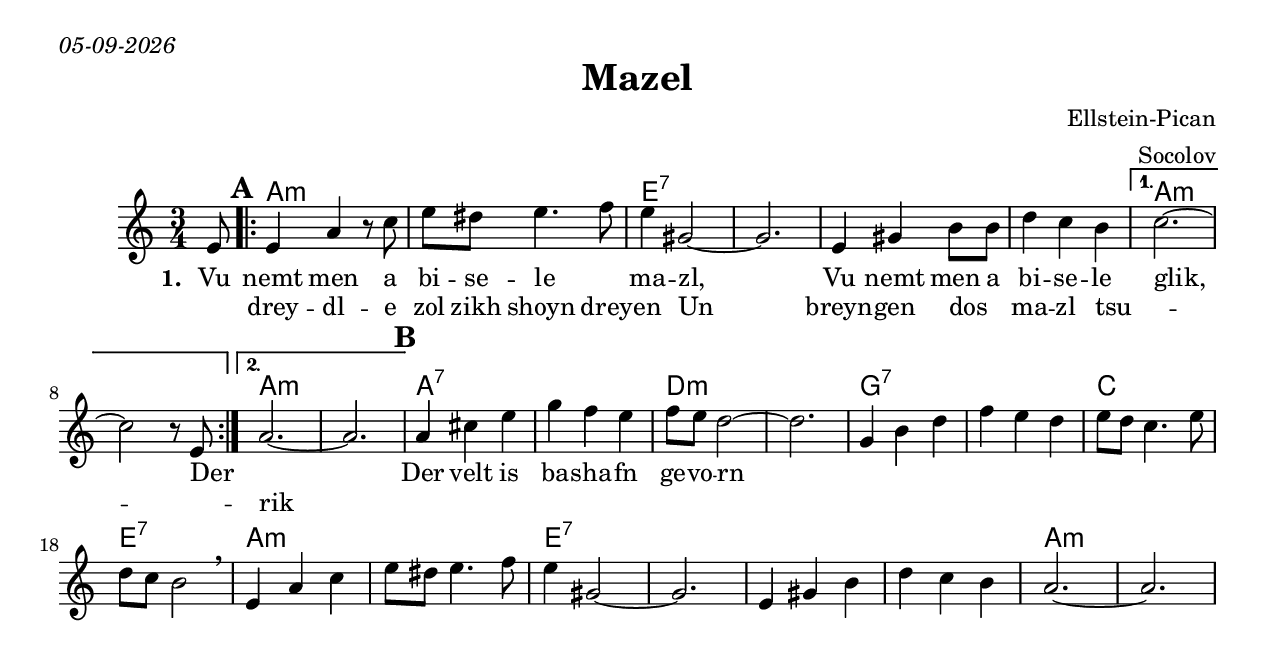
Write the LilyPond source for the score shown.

\version "2.18.0"
\include "english.ly"
\paper{
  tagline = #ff
  print-all-headers = ##t
  #(set-paper-size "letter")
}
date = #(strftime "%d-%m-%Y" (localtime (current-time)))

\markup{ \italic{ \date }  }

%\markup{ Got something to say? }

global = {
  \clef treble
  \key a \minor
  \time 3/4
  \set Score.markFormatter = #format-mark-box-alphabet
}

%#################################### Melody ########################
%melody =  \transpose c d \relative c' {  %transpose for clarinet
melody = \relative c' {
  \global
  \partial 8*1 e8  %lead in notes

  \repeat volta 2{
    \mark \default
    e4 a r8  c
    e8 ds e4. f8
    e4 gs,2~
    gs2.

    e4 gs b8 b
    d4 c b
  }
  \alternative {
    { c2.~ c2 r8 e,}
    {a2.~ a2.}
  }

  %b
  \mark \default
  a4 cs e
  g4 f e
  f8 e d2~
  d2.

  g,4 b d
  f4 e d
  e8 d c4. e8|
  d8 c b2  \breathe  % \bar"||"

  e,4 a c
  e8 ds e4. f8
  e4 gs,2~
  gs2.

  e4 gs b
  d4 c b
  a2.~ a2.


}
%################################# Lyrics #####################

\addlyrics{ \set stanza = #"1. "
            Vu nemt men a bi -- se -- le  _ ma -- zl,
            Vu nemt men a bi -- se -- le glik, Der

        _ Der velt is ba -- sha -- fn ge -- vo -- rn
            %{_ Di velt iz ba -- sha -- fn far ye -- dn,
            Ba --sha -- fn far ye -- dn va glaykh.
            Oy, vu nemt men a bisele,
            Khotsh nor a  bisele mazl, a bisele glik?
            Oy, vu nemt men a bisele Khotsh nor a bisele
            mazl, a bisele glik?  %}

}
\addlyrics {
            _ drey -- dl -- e   zol zikh  shoyn  drey -- en
            Un breyn -- gen dos _ ma -- zl tsu -- _ _ rik }

%}

%################################# Chords #######################
harmonies = \chordmode {
  s8
  a2.*2:m
  e2.*4:7
  a2.*2:m
  a2.*2:m
  %b
  a2.*2:7
  d2.*2:m
  g2.*2:7
  c2.
  e2.:7
  %dbl bar
  a2.*2:m
  e2.*4:7
  a2.:m

}

\score {
  <<
    \new ChordNames {
      \set chordChanges = ##f
      \harmonies
    }
    \new Staff   \melody
  >>
  \header{
    title= "Mazel"
    subtitle=""
    composer= "Ellstein-Pican"
    instrument =""
    arranger= "Socolov"
  }
  \layout{indent = 1.0\cm}
  \midi {
    \tempo 4 = 120

    % \midi { }
  }
}

%{
Vu nemt men a bisele mazl,
Vu nemt men a bisele glik,
Er reydl zol zikh  iberdreyen
Un breyngen dos mazl tsurik.

Di velt iz bashafn far yedn,
Bashafn far yedn va glaykh.
Oy, vu nemt men a bisele,
Khotsh nor a  bisele mazl, a bisele glik?
Oy, vu nemt men a bisele Khotsh nor a bisele
mazl, a bisele glik?

Vi mentshn zol zikh eyn zel mazl
Zer loikhn zer  yuddn zer gik
E nasah vol zeys oyf dos mazl
Ken mumer  nit habn zurik
Oy, vu nemt men a bisele,
Khotsh nor a bisele mazl, a  bisele glik?
Oy, vu nemt men a bisele Khotsh nor a bisele mazl, a bisele  glik?

Oy, vu nemt men a bisele,
Khotsh nor a bisele mazl, a bisele glik?
Oy, vu nemt men a bisele
Khotsh nor a bisele mazl, a bisele glik?

Oy, vu nemt men a bisele mazl, a bisele glik?
Oy, vu nemt men a bisele  mazl, a bisele glik?
Oy, vu nemt men a bisele mazl, a bisele glik?

Oy,  vu nemt men a bisele,
Khotsh nor a bisele mazl, a bisele glik?
Oy, vu  nemt men a bisele
Khotsh nor a bisele mazl, a bisele glik?

%}

%{
% more verses:
\markup{}
\markup {
  \fill-line {
    \hspace #0.1 % distance from left margin
    \column {
      \line { "1."
	\column {
	  ""
	}
      }
      \hspace #0.2 % vertical distance between verses
      \line { "2."
	\column {
	 ""
	}
      }
    }
    \hspace #0.1  % horiz. distance between columns
    \column {
      \line { "3."
	\column {
	  ""
	}
      }
      \hspace #0.2 % distance between verses
      \line { "4."
	\column {
	 ""
	}
      }
    }
    \hspace #0.1 % distance to right margin
  }
}

%}
